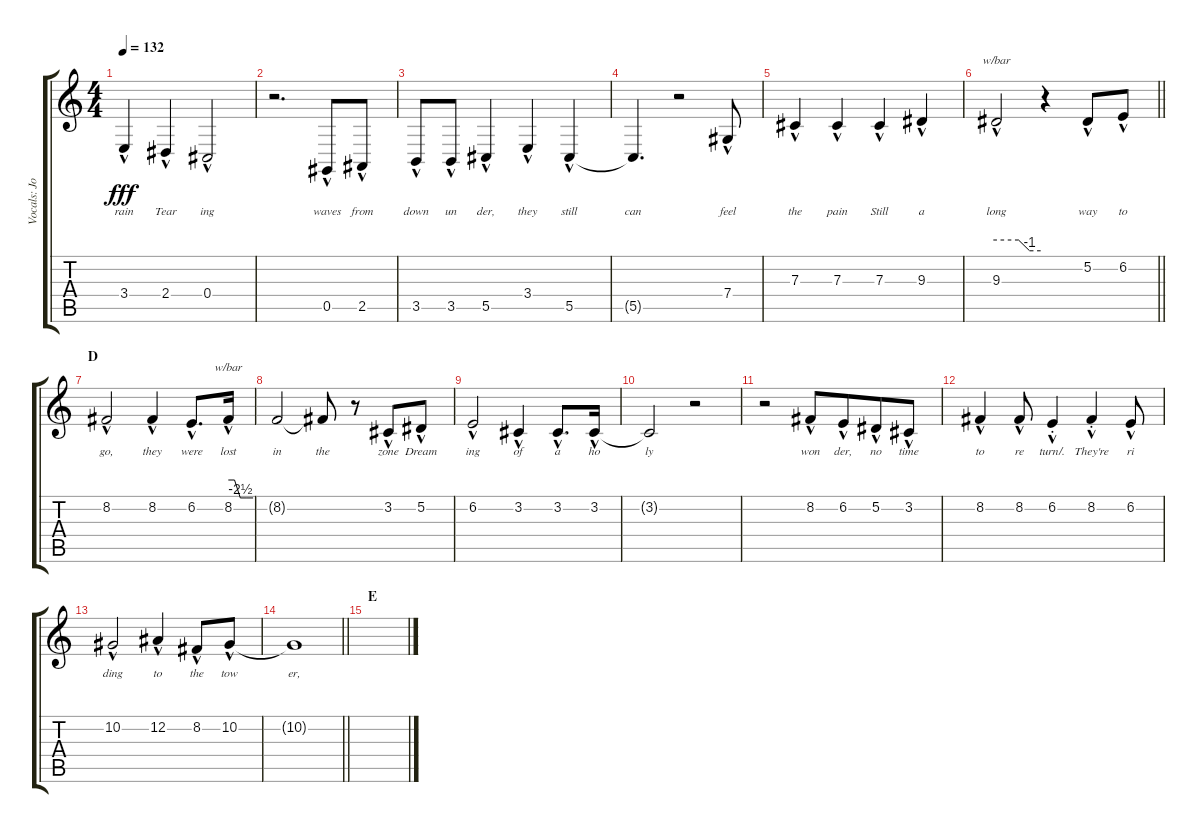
\track ("Vocals: Johnny" "Vocals: Jo") {instrument lead2sawtooth}
\staff {score tabs}
\tuning (Eb4 Bb3 Gb3 Db3 Ab2 Eb2) {hide}
\ts (4 4)
\tempo 132
\clef g2
\ks c
3.4{hac}.4{lyrics (0 "rain") lyrics (1 "") lyrics (2 "") lyrics (3 "") lyrics (4 "") dy fff} 2.4{hac}.4{lyrics (0 "Tear") lyrics (1 "") lyrics (2 "") lyrics (3 "") lyrics (4 "")} 0.4{hac}.2{lyrics (0 "ing") lyrics (1 "") lyrics (2 "") lyrics (3 "") lyrics (4 "")} |
r.2{d} 0.5{hac}.8{lyrics (0 "waves") lyrics (1 "") lyrics (2 "") lyrics (3 "") lyrics (4 "")} 2.5{hac}.8{lyrics (0 "from") lyrics (1 "") lyrics (2 "") lyrics (3 "") lyrics (4 "")} |
3.5{hac}.8{lyrics (0 "down") lyrics (1 "") lyrics (2 "") lyrics (3 "") lyrics (4 "")} 3.5{hac}.8{lyrics (0 "un") lyrics (1 "") lyrics (2 "") lyrics (3 "") lyrics (4 "")} 5.5{hac}.4{lyrics (0 "der,") lyrics (1 "") lyrics (2 "") lyrics (3 "") lyrics (4 "") beam merge} 3.4{hac}.4{lyrics (0 "they") lyrics (1 "") lyrics (2 "") lyrics (3 "") lyrics (4 "")} 5.5{hac}.4{lyrics (0 "still") lyrics (1 "") lyrics (2 "") lyrics (3 "") lyrics (4 "")} |
5.5{t}.4{d lyrics (0 "can") lyrics (1 "") lyrics (2 "") lyrics (3 "") lyrics (4 "")} r.2 7.4{hac}.8{lyrics (0 "feel") lyrics (1 "") lyrics (2 "") lyrics (3 "") lyrics (4 "")} |
7.3{hac}.4{lyrics (0 "the") lyrics (1 "") lyrics (2 "") lyrics (3 "") lyrics (4 "")} 7.3{hac}.4{lyrics (0 "pain") lyrics (1 "") lyrics (2 "") lyrics (3 "") lyrics (4 "")} 7.3{hac}.4{lyrics (0 "Still") lyrics (1 "") lyrics (2 "") lyrics (3 "") lyrics (4 "")} 9.3{hac}.4{lyrics (0 "a") lyrics (1 "") lyrics (2 "") lyrics (3 "") lyrics (4 "")} |
\barLineRight lightlight
9.3{hac}.2{tbe (custom default 0 0 30 0 45 -4 60 -4) lyrics (0 "long") lyrics (1 "") lyrics (2 "") lyrics (3 "") lyrics (4 "")} r.4 5.2{hac}.8{lyrics (0 "way") lyrics (1 "") lyrics (2 "") lyrics (3 "") lyrics (4 "") beam merge} 6.2{hac}.8{lyrics (0 "to") lyrics (1 "") lyrics (2 "") lyrics (3 "") lyrics (4 "")} |
\section ("" "D")
8.2{hac}.2{lyrics (0 "go,") lyrics (1 "") lyrics (2 "") lyrics (3 "") lyrics (4 "")} 8.2{hac}.4{lyrics (0 "they") lyrics (1 "") lyrics (2 "") lyrics (3 "") lyrics (4 "")} 6.2{hac}.8{d lyrics (0 "were") lyrics (1 "") lyrics (2 "") lyrics (3 "") lyrics (4 "")} 8.2{hac}.16{tbe (custom default 0 0 15 0 29 -10 45 -10 60 -10) lyrics (0 "lost") lyrics (1 "") lyrics (2 "") lyrics (3 "") lyrics (4 "")} |
8.2{t}.2{lyrics (0 "in") lyrics (1 "") lyrics (2 "") lyrics (3 "") lyrics (4 "")} 8.2{t}.8{lyrics (0 "the") lyrics (1 "") lyrics (2 "") lyrics (3 "") lyrics (4 "")} r.8 3.2{hac}.8{lyrics (0 "zone") lyrics (1 "") lyrics (2 "") lyrics (3 "") lyrics (4 "")} 5.2{hac}.8{lyrics (0 "Dream") lyrics (1 "") lyrics (2 "") lyrics (3 "") lyrics (4 "")} |
6.2{hac}.2{lyrics (0 "ing") lyrics (1 "") lyrics (2 "") lyrics (3 "") lyrics (4 "")} 3.2{hac}.4{lyrics (0 "of") lyrics (1 "") lyrics (2 "") lyrics (3 "") lyrics (4 "")} 3.2{hac}.8{d lyrics (0 "a") lyrics (1 "") lyrics (2 "") lyrics (3 "") lyrics (4 "")} 3.2{hac}.16{lyrics (0 "ho") lyrics (1 "") lyrics (2 "") lyrics (3 "") lyrics (4 "")} |
3.2{t}.2{lyrics (0 "ly") lyrics (1 "") lyrics (2 "") lyrics (3 "") lyrics (4 "")} r.2 |
r.2 8.2{hac}.8{lyrics (0 "won") lyrics (1 "") lyrics (2 "") lyrics (3 "") lyrics (4 "")} 6.2{hac}.8{lyrics (0 "der,") lyrics (1 "") lyrics (2 "") lyrics (3 "") lyrics (4 "") beam merge} 5.2{hac}.8{lyrics (0 "no") lyrics (1 "") lyrics (2 "") lyrics (3 "") lyrics (4 "")} 3.2{hac}.8{lyrics (0 "time") lyrics (1 "") lyrics (2 "") lyrics (3 "") lyrics (4 "")} |
8.2{hac}.4{lyrics (0 "to") lyrics (1 "") lyrics (2 "") lyrics (3 "") lyrics (4 "")} 8.2{hac}.8{lyrics (0 "re") lyrics (1 "") lyrics (2 "") lyrics (3 "") lyrics (4 "")} 6.2{hac st}.4{lyrics (0 "turn/.") lyrics (1 "") lyrics (2 "") lyrics (3 "") lyrics (4 "")} 8.2{hac st}.4{lyrics (0 "They're") lyrics (1 "") lyrics (2 "") lyrics (3 "") lyrics (4 "")} 6.2{hac}.8{lyrics (0 "ri") lyrics (1 "") lyrics (2 "") lyrics (3 "") lyrics (4 "")} |
10.2{hac}.2{lyrics (0 "ding") lyrics (1 "") lyrics (2 "") lyrics (3 "") lyrics (4 "")} 12.2{hac}.4{lyrics (0 "to") lyrics (1 "") lyrics (2 "") lyrics (3 "") lyrics (4 "")} 8.2{hac}.8{lyrics (0 "the") lyrics (1 "") lyrics (2 "") lyrics (3 "") lyrics (4 "")} 10.2{hac}.8{lyrics (0 "tow") lyrics (1 "") lyrics (2 "") lyrics (3 "") lyrics (4 "")} |
\barLineRight lightlight
10.2{t}.1{lyrics (0 "er,") lyrics (1 "") lyrics (2 "") lyrics (3 "") lyrics (4 "")} |
\section ("" "E")
